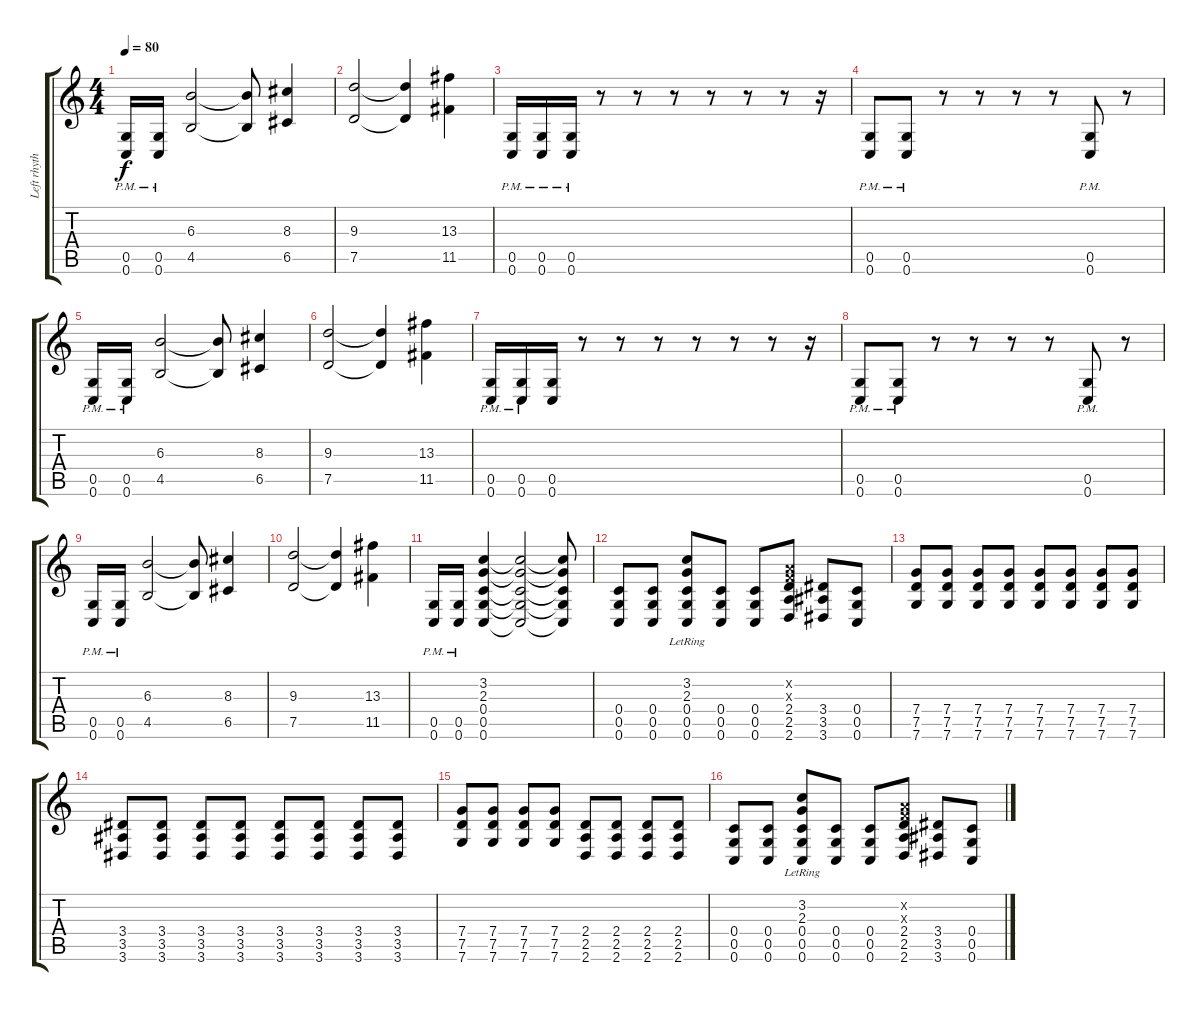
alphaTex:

\track ("Left rhythm" "Left rhyth") {instrument distortionguitar}
\staff {score tabs}
\tuning (D4 A3 F3 C3 G2 C2) {hide}
\ts (4 4)
\tempo 80
\clef g2
\ks c
(0.5{pm} 0.6{pm}).16{dy f} (0.5{pm} 0.6{pm}).16 (6.3 4.5).2 (6.3{t} 4.5{t}).8 (8.3 6.5).4 |
(9.3 7.5).2 (9.3{t} 7.5{t}).4 (13.3 11.5).4 |
(0.5{pm} 0.6{pm}).16 (0.5{pm} 0.6{pm}).16 (0.5{pm} 0.6{pm}).16 r.8 r.8 r.8 r.8 r.8 r.8 r.16 |
(0.5{pm} 0.6{pm}).8 (0.5{pm} 0.6{pm}).8 r.8 r.8 r.8 r.8 (0.5{pm} 0.6{pm}).8 r.8 |
(0.5{pm} 0.6{pm}).16 (0.5{pm} 0.6{pm}).16 (6.3 4.5).2 (6.3{t} 4.5{t}).8 (8.3 6.5).4 |
(9.3 7.5).2 (9.3{t} 7.5{t}).4 (13.3 11.5).4 |
(0.5{pm} 0.6{pm}).16 (0.5{pm} 0.6{pm}).16 (0.5 0.6).16 r.8 r.8 r.8 r.8 r.8 r.8 r.16 |
(0.5{pm} 0.6{pm}).8 (0.5{pm} 0.6{pm}).8 r.8 r.8 r.8 r.8 (0.5{pm} 0.6{pm}).8 r.8 |
(0.5{pm} 0.6{pm}).16 (0.5{pm} 0.6{pm}).16 (6.3 4.5).2 (6.3{t} 4.5{t}).8 (8.3 6.5).4 |
(9.3 7.5).2 (9.3{t} 7.5{t}).4 (13.3 11.5).4 |
(0.5{pm} 0.6{pm}).16 (0.5{pm} 0.6{pm}).16 (3.2 2.3 0.4 0.5 0.6).4 (3.2{t} 2.3{t} 0.4{t} 0.5{t} 0.6{t}).2 (3.2{t} 2.3{t} 0.4{t} 0.5{t} 0.6{t}).8 |
(0.4 0.5 0.6).8 (0.4 0.5 0.6).8 (3.2{lr} 2.3{lr} 0.4 0.5 0.6).8 (0.4 0.5 0.6).8 (0.4 0.5 0.6).8 (0.2{x} 0.3{x} 2.4 2.5 2.6).8 (3.4 3.5 3.6).8 (0.4 0.5 0.6).8 |
(7.4 7.5 7.6).8 (7.4 7.5 7.6).8 (7.4 7.5 7.6).8 (7.4 7.5 7.6).8 (7.4 7.5 7.6).8 (7.4 7.5 7.6).8 (7.4 7.5 7.6).8 (7.4 7.5 7.6).8 |
(3.4 3.5 3.6).8 (3.4 3.5 3.6).8 (3.4 3.5 3.6).8 (3.4 3.5 3.6).8 (3.4 3.5 3.6).8 (3.4 3.5 3.6).8 (3.4 3.5 3.6).8 (3.4 3.5 3.6).8 |
(7.4 7.5 7.6).8 (7.4 7.5 7.6).8 (7.4 7.5 7.6).8 (7.4 7.5 7.6).8 (2.4 2.5 2.6).8 (2.4 2.5 2.6).8 (2.4 2.5 2.6).8 (2.4 2.5 2.6).8 |
(0.4 0.5 0.6).8 (0.4 0.5 0.6).8 (3.2{lr} 2.3{lr} 0.4 0.5 0.6).8 (0.4 0.5 0.6).8 (0.4 0.5 0.6).8 (0.2{x} 0.3{x} 2.4 2.5 2.6).8 (3.4 3.5 3.6).8 (0.4 0.5 0.6).8
